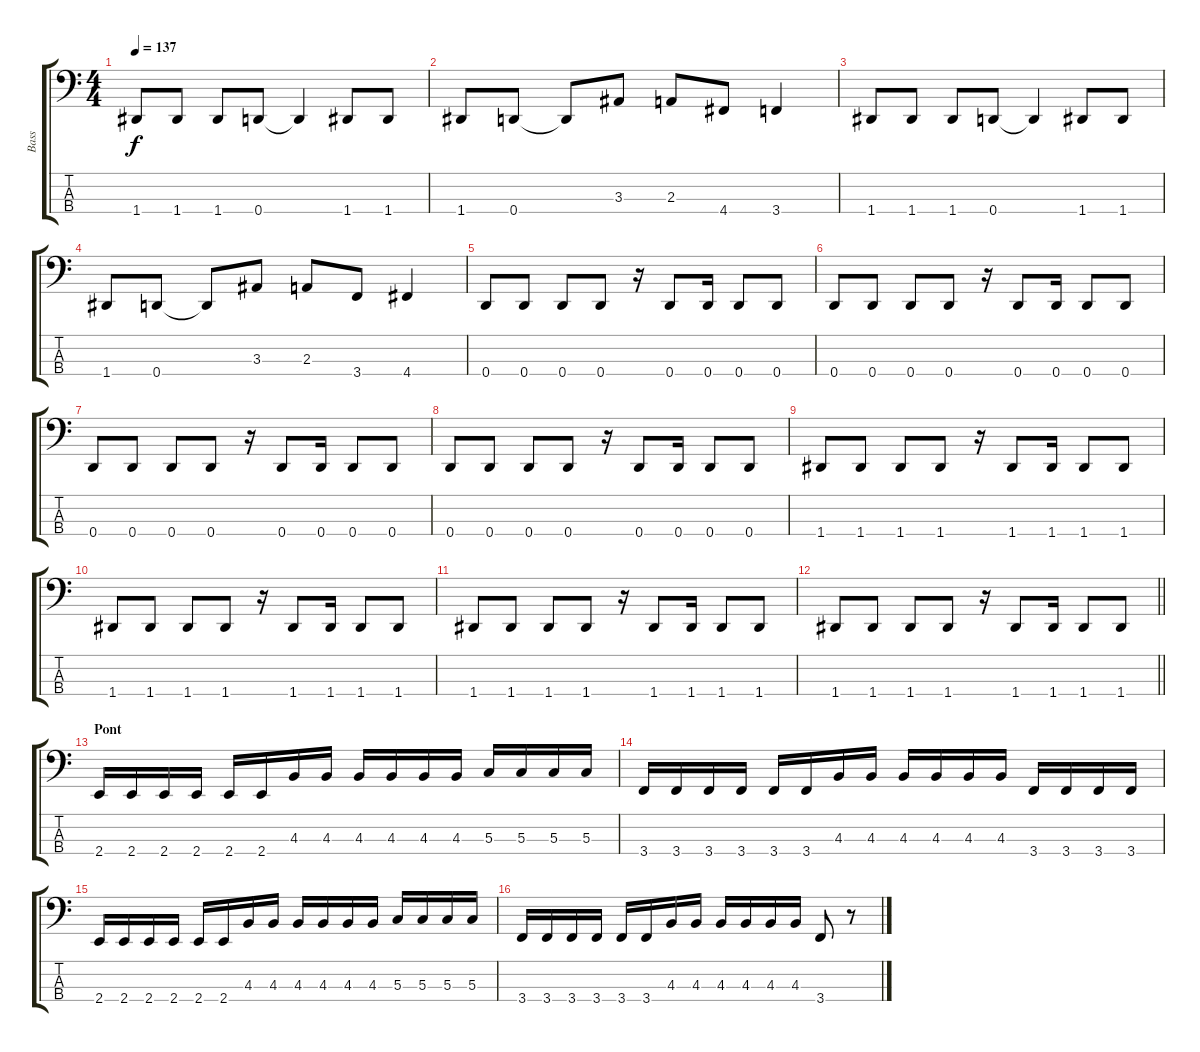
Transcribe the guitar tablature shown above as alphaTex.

\track ("Bass" "Bass") {instrument electricbasspick}
\staff {score tabs}
\tuning (F2 C2 G1 D1) {hide}
\ts (4 4)
\tempo 137
\clef f4
\ks c
1.4.8{dy f} 1.4.8 1.4.8 0.4.8 0.4{t}.4 1.4.8 1.4.8 |
1.4.8 0.4.8 0.4{t}.8 3.3.8 2.3.8 4.4.8 3.4.4 |
1.4.8 1.4.8 1.4.8 0.4.8 0.4{t}.4 1.4.8 1.4.8 |
1.4.8 0.4.8 0.4{t}.8 3.3.8 2.3.8 3.4.8 4.4.4 |
0.4.8 0.4.8 0.4.8 0.4.8 r.16 0.4.8 0.4.16 0.4.8 0.4.8 |
0.4.8 0.4.8 0.4.8 0.4.8 r.16 0.4.8 0.4.16 0.4.8 0.4.8 |
0.4.8 0.4.8 0.4.8 0.4.8 r.16 0.4.8 0.4.16 0.4.8 0.4.8 |
0.4.8 0.4.8 0.4.8 0.4.8 r.16 0.4.8 0.4.16 0.4.8 0.4.8 |
1.4.8 1.4.8 1.4.8 1.4.8 r.16 1.4.8 1.4.16 1.4.8 1.4.8 |
1.4.8 1.4.8 1.4.8 1.4.8 r.16 1.4.8 1.4.16 1.4.8 1.4.8 |
1.4.8 1.4.8 1.4.8 1.4.8 r.16 1.4.8 1.4.16 1.4.8 1.4.8 |
\barLineRight lightlight
1.4.8 1.4.8 1.4.8 1.4.8 r.16 1.4.8 1.4.16 1.4.8 1.4.8 |
\section ("" "Pont")
2.4.16 2.4.16 2.4.16 2.4.16 2.4.16 2.4.16 4.3.16 4.3.16 4.3.16 4.3.16 4.3.16 4.3.16 5.3.16 5.3.16 5.3.16 5.3.16 |
3.4.16 3.4.16 3.4.16 3.4.16 3.4.16 3.4.16 4.3.16 4.3.16 4.3.16 4.3.16 4.3.16 4.3.16 3.4.16 3.4.16 3.4.16 3.4.16 |
2.4.16 2.4.16 2.4.16 2.4.16 2.4.16 2.4.16 4.3.16 4.3.16 4.3.16 4.3.16 4.3.16 4.3.16 5.3.16 5.3.16 5.3.16 5.3.16 |
3.4.16 3.4.16 3.4.16 3.4.16 3.4.16 3.4.16 4.3.16 4.3.16 4.3.16 4.3.16 4.3.16 4.3.16 3.4.8 r.8
